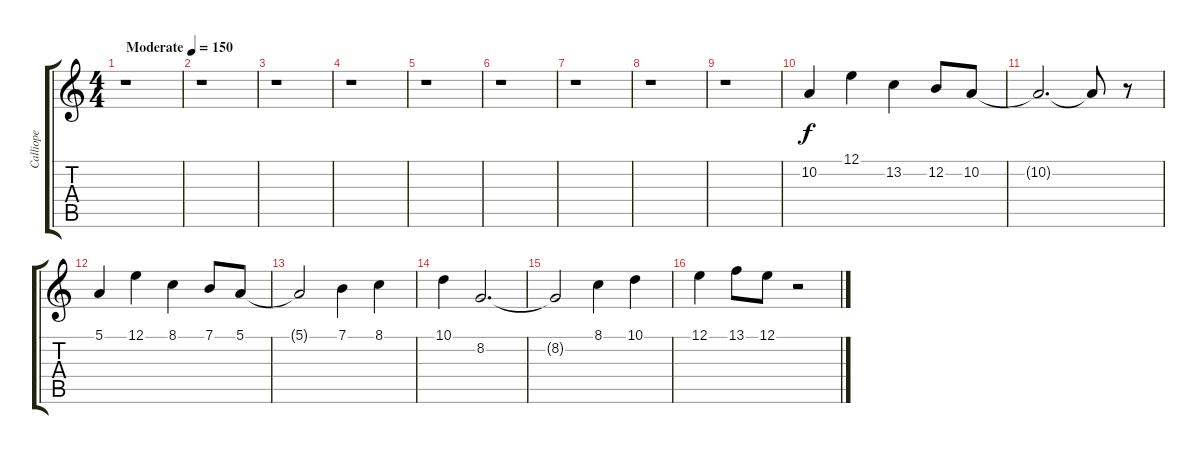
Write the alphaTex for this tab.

\track ("Calliope" "Calliope") {instrument lead3calliope}
\staff {score tabs}
\tuning (E4 B3 G3 D3 A2 E2) {hide}
\ts (4 4)
\tempo (150 "Moderate")
\clef g2
\ks c
r.1{dy f instrument lead3calliope} |
r.1 |
r.1 |
r.1 |
r.1 |
r.1 |
r.1 |
r.1 |
r.1 |
10.2.4 12.1.4 13.2.4 12.2.8 10.2.8 |
10.2{t}.2{d} 10.2{t}.8 r.8 |
5.1.4 12.1.4 8.1.4 7.1.8 5.1.8 |
5.1{t}.2 7.1.4 8.1.4 |
10.1.4 8.2.2{d} |
8.2{t}.2 8.1.4 10.1.4 |
12.1.4 13.1.8 12.1.8 r.2
